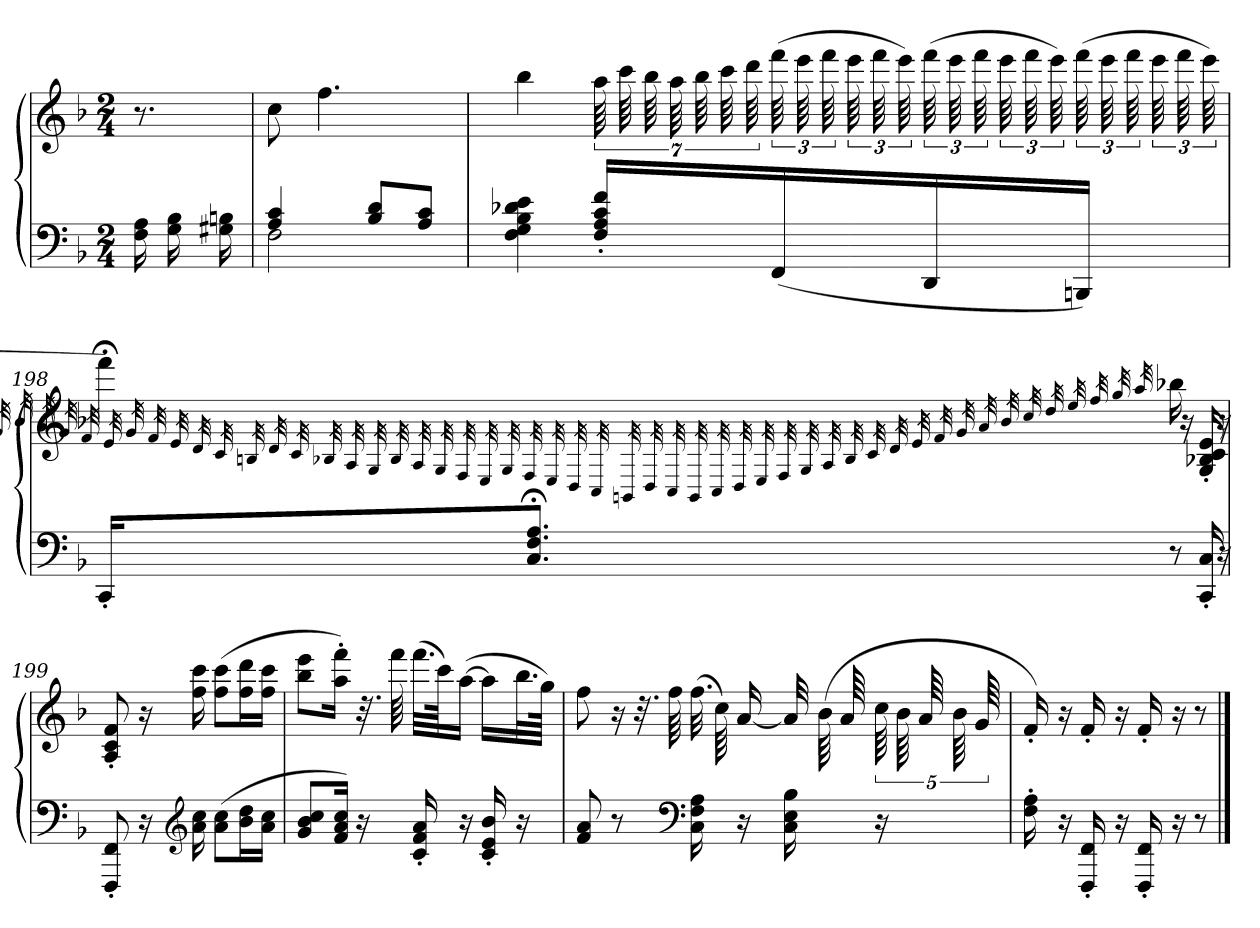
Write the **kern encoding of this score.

**kern	**kern
*part1	*part1
*staff2	*staff1
*clefF4	*clefG2
*k[b-]	*k[b-]
*F:	*F:
*M2/4	*M2/4
=	=
16F 16A	8.r
16G 16B-	.
16G#X 16Bn	.
=196	=196
*^	*
4A 4c	2F	8cc
.	.	4.ff
8B- 8dL	.	.
8A 8cJ	.	.
*v	*v	*
=197	=197
4F 4G 4B- 4d-X 4e	4bb-
16F' 16A' 16c' 16f'LL	112aa
.	112ccc
.	112bb-
.	112aa
.	112bb-
.	112ccc
.	112ddd
(16FF	(96fff
.	96eee
.	96fff
.	96eee
.	96fff
.	96eee)
16DD	(96fff
.	96eee
.	96fff
.	96eee
.	96fff
.	96eee)
16BBBnJJ)	(96fff
.	96eee
.	96fff
.	96eee
.	96fff
.	96eee)
=198	=198
16CC'KL	[4fff;<
8.C;< 8.F;< 8.A;<J	.
.	32qfff]
.	32qeee
.	32qddd
.	32qccc
.	32qbbn
.	32qddd
.	32qccc
.	32qbb-X
.	32qaa
.	32qgg
.	32qbb-
.	32qaa
.	32qgg
.	32qff
.	32qee
.	32qgg
.	32qff
.	32qee
.	32qdd
.	32qcc
.	32qbn
.	32qdd
.	32qcc
.	32qb-X
.	32qa
.	32qg
.	32qb-
.	32qa
.	32qg
.	32qf
.	32qe
.	32qg
.	32qf
.	32qe
.	32qd
.	32qc
.	32qBn
.	32qd
.	32qc
.	32qB-X
.	32qA
.	32qG
.	32qB-
.	32qA
.	32qG
.	32qF
.	32qE
.	32qG
.	32qF
.	32qE
.	32qD
.	32qC
.	32qBBn
.	32qD
.	32qC
.	32qBB
.	32qC
.	32qD
.	32qE
.	32qF
.	32qG
.	32qA
.	32qB-
.	32qc
.	32qd
.	32qe
.	32qf
.	32qg
.	32qa
.	32qb-
.	32qcc
.	32qdd
.	32qee
.	32qff
.	32qgg
.	32qaa
8r	16bb-X
.	16r
16CC' 16C'	16G' 16B-X' 16c' 16e'
16r	16r
=199	=199
8FFF' 8FF'	8A' 8c' 8f'
16r	16r
*clefG2	*
16a 16cc	16ff 16ccc
(8a 8ccL	(8ff 8cccL
16b- 16ddL	16ff 16dddL
16a 16ccJJ	16ff 16cccJJ
=200	=200
8g 8b- 8ccL	8bb- 8eeeL
16f 16a 16ccJk)	16aa' 16fff'Jk)
16r	32.r
.	64fff
16c' 16f' 16a'	(32.fffLLL
.	64cccJK)
16r	([16aaJJ
16c' 16e' 16b-'	16aaLL]
16r	32.bb-L
.	64ggJJJk)
=201	=201
8f 8a	8ff
8r	16r
.	32.r
.	64ff
*clefF4	*
16C 16F 16A	(32.ff
.	64cc)
16r	[16a
16C 16E 16B-	32a]
.	(64b-
.	64a
16r	80cc
.	80b-
.	80a
.	80b-
.	80g
=202	=202
16F' 16A'	16f')
16r	16r
16FFF' 16FF'	16f'
16r	16r
16FFF' 16FF'	16f'
16r	16r
8r	8r
==	==
*-	*-
